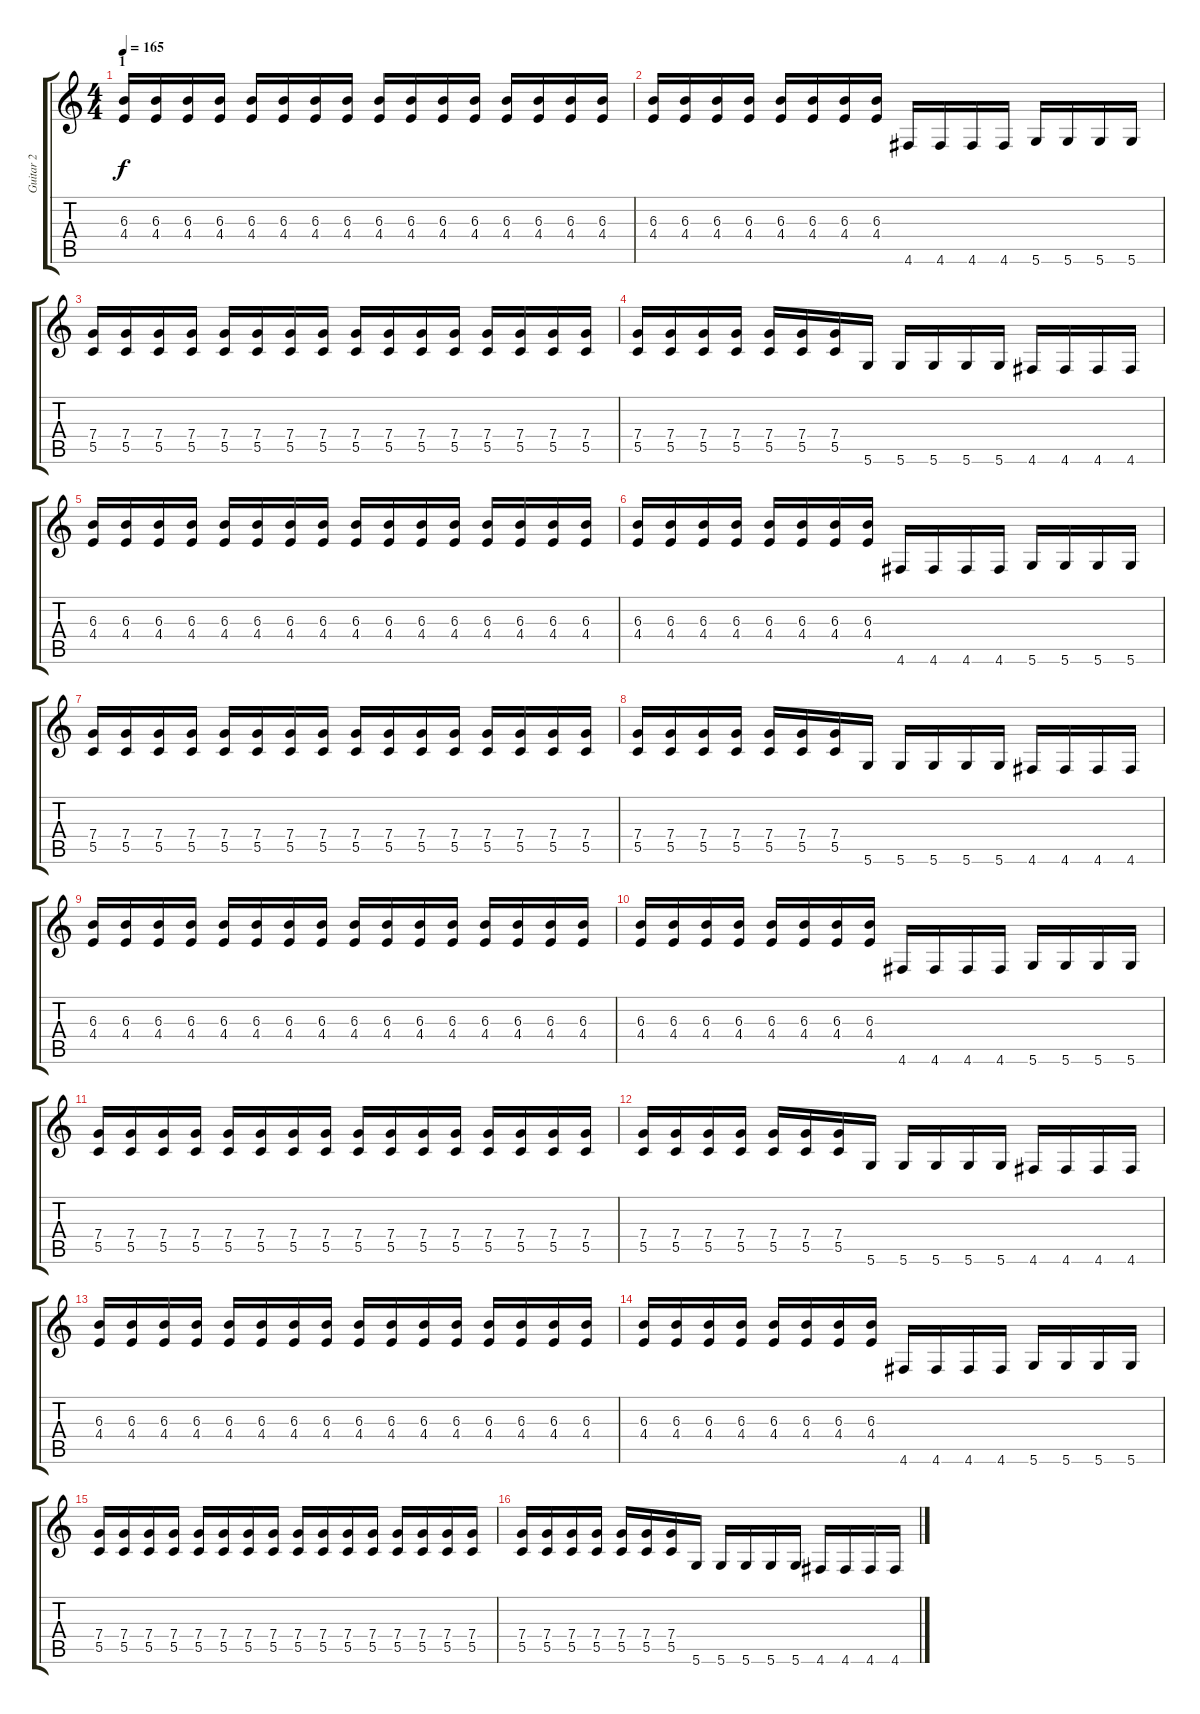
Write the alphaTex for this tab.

\track ("Guitar 2" "Guitar 2") {instrument distortionguitar}
\staff {score tabs}
\tuning (D4 A3 F3 C3 G2 D2) {hide}
\ts (4 4)
\section ("" "1")
\tempo 165
\clef g2
\ks c
(6.3 4.4).16{dy f instrument distortionguitar} (6.3 4.4).16 (6.3 4.4).16 (6.3 4.4).16 (6.3 4.4).16 (6.3 4.4).16 (6.3 4.4).16 (6.3 4.4).16 (6.3 4.4).16 (6.3 4.4).16 (6.3 4.4).16 (6.3 4.4).16 (6.3 4.4).16 (6.3 4.4).16 (6.3 4.4).16 (6.3 4.4).16 |
(6.3 4.4).16 (6.3 4.4).16 (6.3 4.4).16 (6.3 4.4).16 (6.3 4.4).16 (6.3 4.4).16 (6.3 4.4).16 (6.3 4.4).16 4.6.16 4.6.16 4.6.16 4.6.16 5.6.16 5.6.16 5.6.16 5.6.16 |
(7.4 5.5).16 (7.4 5.5).16 (7.4 5.5).16 (7.4 5.5).16 (7.4 5.5).16 (7.4 5.5).16 (7.4 5.5).16 (7.4 5.5).16 (7.4 5.5).16 (7.4 5.5).16 (7.4 5.5).16 (7.4 5.5).16 (7.4 5.5).16 (7.4 5.5).16 (7.4 5.5).16 (7.4 5.5).16 |
(7.4 5.5).16 (7.4 5.5).16 (7.4 5.5).16 (7.4 5.5).16 (7.4 5.5).16 (7.4 5.5).16 (7.4 5.5).16 5.6.16 5.6.16 5.6.16 5.6.16 5.6.16 4.6.16 4.6.16 4.6.16 4.6.16 |
(6.3 4.4).16 (6.3 4.4).16 (6.3 4.4).16 (6.3 4.4).16 (6.3 4.4).16 (6.3 4.4).16 (6.3 4.4).16 (6.3 4.4).16 (6.3 4.4).16 (6.3 4.4).16 (6.3 4.4).16 (6.3 4.4).16 (6.3 4.4).16 (6.3 4.4).16 (6.3 4.4).16 (6.3 4.4).16 |
(6.3 4.4).16 (6.3 4.4).16 (6.3 4.4).16 (6.3 4.4).16 (6.3 4.4).16 (6.3 4.4).16 (6.3 4.4).16 (6.3 4.4).16 4.6.16 4.6.16 4.6.16 4.6.16 5.6.16 5.6.16 5.6.16 5.6.16 |
(7.4 5.5).16 (7.4 5.5).16 (7.4 5.5).16 (7.4 5.5).16 (7.4 5.5).16 (7.4 5.5).16 (7.4 5.5).16 (7.4 5.5).16 (7.4 5.5).16 (7.4 5.5).16 (7.4 5.5).16 (7.4 5.5).16 (7.4 5.5).16 (7.4 5.5).16 (7.4 5.5).16 (7.4 5.5).16 |
(7.4 5.5).16 (7.4 5.5).16 (7.4 5.5).16 (7.4 5.5).16 (7.4 5.5).16 (7.4 5.5).16 (7.4 5.5).16 5.6.16 5.6.16 5.6.16 5.6.16 5.6.16 4.6.16 4.6.16 4.6.16 4.6.16 |
(6.3 4.4).16 (6.3 4.4).16 (6.3 4.4).16 (6.3 4.4).16 (6.3 4.4).16 (6.3 4.4).16 (6.3 4.4).16 (6.3 4.4).16 (6.3 4.4).16 (6.3 4.4).16 (6.3 4.4).16 (6.3 4.4).16 (6.3 4.4).16 (6.3 4.4).16 (6.3 4.4).16 (6.3 4.4).16 |
(6.3 4.4).16 (6.3 4.4).16 (6.3 4.4).16 (6.3 4.4).16 (6.3 4.4).16 (6.3 4.4).16 (6.3 4.4).16 (6.3 4.4).16 4.6.16 4.6.16 4.6.16 4.6.16 5.6.16 5.6.16 5.6.16 5.6.16 |
(7.4 5.5).16 (7.4 5.5).16 (7.4 5.5).16 (7.4 5.5).16 (7.4 5.5).16 (7.4 5.5).16 (7.4 5.5).16 (7.4 5.5).16 (7.4 5.5).16 (7.4 5.5).16 (7.4 5.5).16 (7.4 5.5).16 (7.4 5.5).16 (7.4 5.5).16 (7.4 5.5).16 (7.4 5.5).16 |
(7.4 5.5).16 (7.4 5.5).16 (7.4 5.5).16 (7.4 5.5).16 (7.4 5.5).16 (7.4 5.5).16 (7.4 5.5).16 5.6.16 5.6.16 5.6.16 5.6.16 5.6.16 4.6.16 4.6.16 4.6.16 4.6.16 |
(6.3 4.4).16 (6.3 4.4).16 (6.3 4.4).16 (6.3 4.4).16 (6.3 4.4).16 (6.3 4.4).16 (6.3 4.4).16 (6.3 4.4).16 (6.3 4.4).16 (6.3 4.4).16 (6.3 4.4).16 (6.3 4.4).16 (6.3 4.4).16 (6.3 4.4).16 (6.3 4.4).16 (6.3 4.4).16 |
(6.3 4.4).16 (6.3 4.4).16 (6.3 4.4).16 (6.3 4.4).16 (6.3 4.4).16 (6.3 4.4).16 (6.3 4.4).16 (6.3 4.4).16 4.6.16 4.6.16 4.6.16 4.6.16 5.6.16 5.6.16 5.6.16 5.6.16 |
(7.4 5.5).16 (7.4 5.5).16 (7.4 5.5).16 (7.4 5.5).16 (7.4 5.5).16 (7.4 5.5).16 (7.4 5.5).16 (7.4 5.5).16 (7.4 5.5).16 (7.4 5.5).16 (7.4 5.5).16 (7.4 5.5).16 (7.4 5.5).16 (7.4 5.5).16 (7.4 5.5).16 (7.4 5.5).16 |
(7.4 5.5).16 (7.4 5.5).16 (7.4 5.5).16 (7.4 5.5).16 (7.4 5.5).16 (7.4 5.5).16 (7.4 5.5).16 5.6.16 5.6.16 5.6.16 5.6.16 5.6.16 4.6.16 4.6.16 4.6.16 4.6.16
